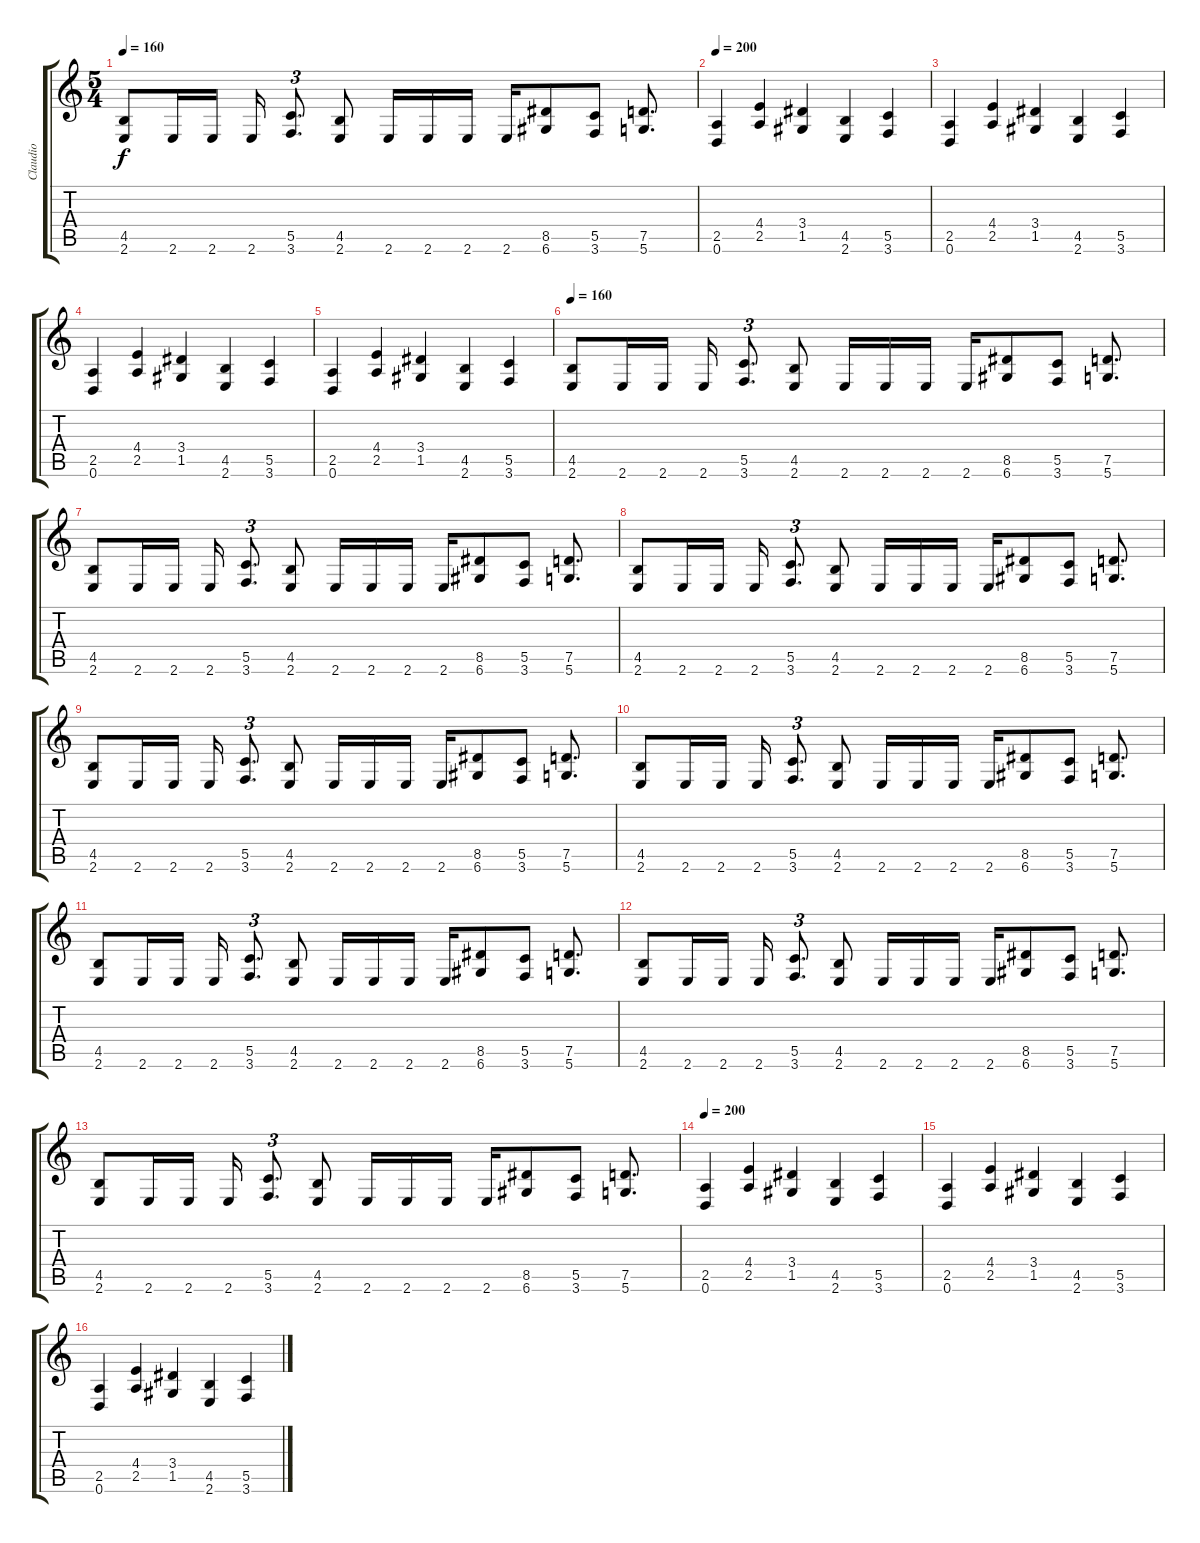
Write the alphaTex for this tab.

\track ("Claudio" "Claudio") {instrument distortionguitar}
\staff {score tabs}
\tuning (D4 A3 F3 C3 G2 D2) {hide}
\ts (5 4)
\tempo 160
\clef g2
\ks c
(4.5 2.6).8{dy f} 2.6.16 2.6.16 2.6.16 (5.5 3.6).8{d tu (3 2)} (4.5 2.6).8 2.6.16 2.6.16 2.6.16 2.6.16 (8.5 6.6).8 (5.5 3.6).8 (7.5 5.6).8{d} |
\tempo 200
(2.5 0.6).4 (4.4 2.5).4 (3.4 1.5).4 (4.5 2.6).4 (5.5 3.6).4 |
(2.5 0.6).4 (4.4 2.5).4 (3.4 1.5).4 (4.5 2.6).4 (5.5 3.6).4 |
(2.5 0.6).4 (4.4 2.5).4 (3.4 1.5).4 (4.5 2.6).4 (5.5 3.6).4 |
(2.5 0.6).4 (4.4 2.5).4 (3.4 1.5).4 (4.5 2.6).4 (5.5 3.6).4 |
\tempo 160
(4.5 2.6).8 2.6.16 2.6.16 2.6.16 (5.5 3.6).8{d tu (3 2)} (4.5 2.6).8 2.6.16 2.6.16 2.6.16 2.6.16 (8.5 6.6).8 (5.5 3.6).8 (7.5 5.6).8{d} |
(4.5 2.6).8 2.6.16 2.6.16 2.6.16 (5.5 3.6).8{d tu (3 2)} (4.5 2.6).8 2.6.16 2.6.16 2.6.16 2.6.16 (8.5 6.6).8 (5.5 3.6).8 (7.5 5.6).8{d} |
(4.5 2.6).8 2.6.16 2.6.16 2.6.16 (5.5 3.6).8{d tu (3 2)} (4.5 2.6).8 2.6.16 2.6.16 2.6.16 2.6.16 (8.5 6.6).8 (5.5 3.6).8 (7.5 5.6).8{d} |
(4.5 2.6).8 2.6.16 2.6.16 2.6.16 (5.5 3.6).8{d tu (3 2)} (4.5 2.6).8 2.6.16 2.6.16 2.6.16 2.6.16 (8.5 6.6).8 (5.5 3.6).8 (7.5 5.6).8{d} |
(4.5 2.6).8 2.6.16 2.6.16 2.6.16 (5.5 3.6).8{d tu (3 2)} (4.5 2.6).8 2.6.16 2.6.16 2.6.16 2.6.16 (8.5 6.6).8 (5.5 3.6).8 (7.5 5.6).8{d} |
(4.5 2.6).8 2.6.16 2.6.16 2.6.16 (5.5 3.6).8{d tu (3 2)} (4.5 2.6).8 2.6.16 2.6.16 2.6.16 2.6.16 (8.5 6.6).8 (5.5 3.6).8 (7.5 5.6).8{d} |
(4.5 2.6).8 2.6.16 2.6.16 2.6.16 (5.5 3.6).8{d tu (3 2)} (4.5 2.6).8 2.6.16 2.6.16 2.6.16 2.6.16 (8.5 6.6).8 (5.5 3.6).8 (7.5 5.6).8{d} |
(4.5 2.6).8 2.6.16 2.6.16 2.6.16 (5.5 3.6).8{d tu (3 2)} (4.5 2.6).8 2.6.16 2.6.16 2.6.16 2.6.16 (8.5 6.6).8 (5.5 3.6).8 (7.5 5.6).8{d} |
\tempo 200
(2.5 0.6).4 (4.4 2.5).4 (3.4 1.5).4 (4.5 2.6).4 (5.5 3.6).4 |
(2.5 0.6).4 (4.4 2.5).4 (3.4 1.5).4 (4.5 2.6).4 (5.5 3.6).4 |
(2.5 0.6).4 (4.4 2.5).4 (3.4 1.5).4 (4.5 2.6).4 (5.5 3.6).4
